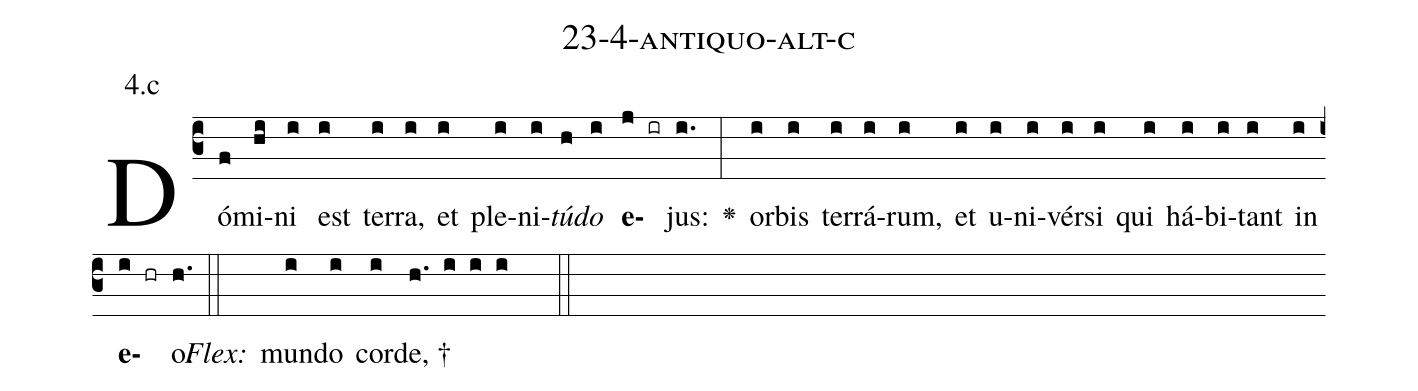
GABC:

name: 23-4-antiquo-alt-c;
annotation: 4.c;
%%
(c3)Dó(f)mi(hi)ni(i) est(i) ter(i)ra,(i) et(i) ple(i)ni(i)<i>tú</i>(h)<i>do</i>(i) <b>e</b>(j ir)jus:(i.) <v>\greheightstar</v>(:) or(i)bis(i) ter(i)rá(i)rum,(i) et(i) u(i)ni(i)vér(i)si(i) qui(i) há(i)bi(i)tant(i) in(i) <b>e</b>(i hr)o.(h.) (::)
<i>Flex:</i>()  mun(i)do(i) cor(i)de, †(h. i i i  ::)

%E(i) u(i) o(i) u(i) a(i) e.(h.) (::)
